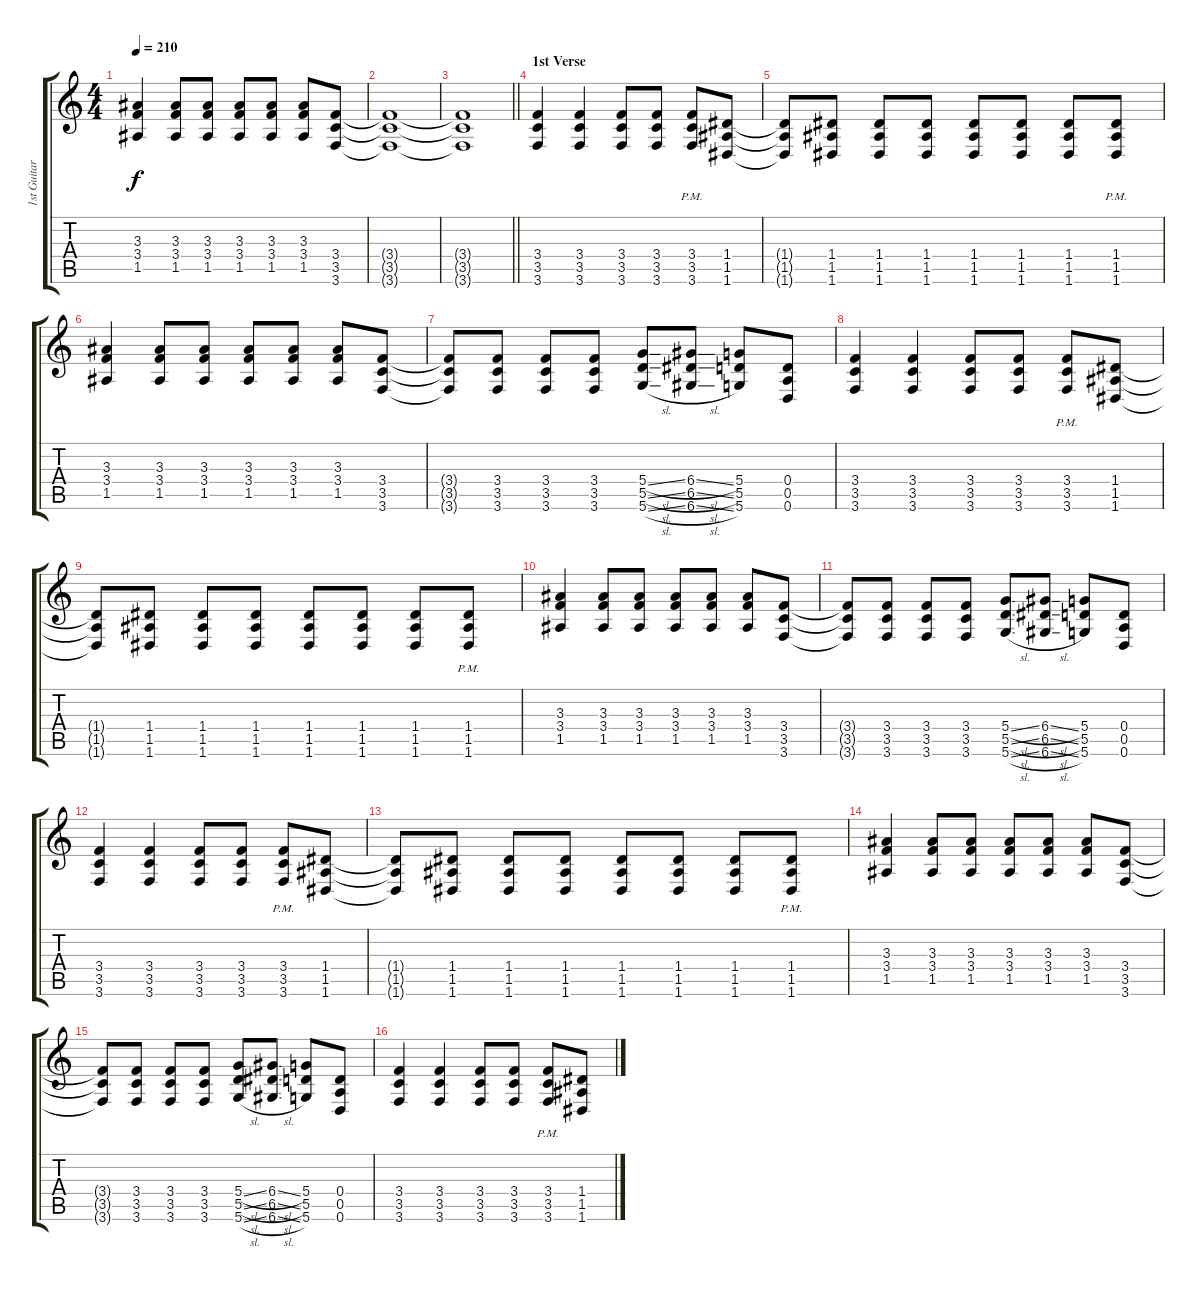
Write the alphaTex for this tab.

\track ("1st Guitar" "1st Guitar") {instrument distortionguitar}
\staff {score tabs}
\tuning (E4 B3 G3 D3 A2 D2) {hide}
\ts (4 4)
\tempo 210
\clef g2
\ks c
(3.3 3.4 1.5).4{dy f} (3.3 3.4 1.5).8 (3.3 3.4 1.5).8 (3.3 3.4 1.5).8 (3.3 3.4 1.5).8 (3.3 3.4 1.5).8 (3.4 3.5 3.6).8 |
(3.4{t} 3.5{t} 3.6{t}).1 |
\barLineRight lightlight
(3.4{t} 3.5{t} 3.6{t}).1 |
\section ("" "1st Verse")
(3.4 3.5 3.6).4 (3.4 3.5 3.6).4 (3.4 3.5 3.6).8 (3.4 3.5 3.6).8 (3.4{pm} 3.5{pm} 3.6{pm}).8 (1.4 1.5 1.6).8 |
(1.4{t} 1.5{t} 1.6{t}).8 (1.4 1.5 1.6).8 (1.4 1.5 1.6).8 (1.4 1.5 1.6).8 (1.4 1.5 1.6).8 (1.4 1.5 1.6).8 (1.4 1.5 1.6).8 (1.4{pm} 1.5{pm} 1.6{pm}).8 |
(3.3 3.4 1.5).4 (3.3 3.4 1.5).8 (3.3 3.4 1.5).8 (3.3 3.4 1.5).8 (3.3 3.4 1.5).8 (3.3 3.4 1.5).8 (3.4 3.5 3.6).8 |
(3.4{t} 3.5{t} 3.6{t}).8 (3.4 3.5 3.6).8 (3.4 3.5 3.6).8 (3.4 3.5 3.6).8 (5.4{sl} 5.5{sl} 5.6{sl}).8 (6.4{sl} 6.5{sl} 6.6{sl}).8 (5.4 5.5 5.6).8 (0.4 0.5 0.6).8 |
(3.4 3.5 3.6).4 (3.4 3.5 3.6).4 (3.4 3.5 3.6).8 (3.4 3.5 3.6).8 (3.4{pm} 3.5{pm} 3.6{pm}).8 (1.4 1.5 1.6).8 |
(1.4{t} 1.5{t} 1.6{t}).8 (1.4 1.5 1.6).8 (1.4 1.5 1.6).8 (1.4 1.5 1.6).8 (1.4 1.5 1.6).8 (1.4 1.5 1.6).8 (1.4 1.5 1.6).8 (1.4{pm} 1.5{pm} 1.6{pm}).8 |
(3.3 3.4 1.5).4 (3.3 3.4 1.5).8 (3.3 3.4 1.5).8 (3.3 3.4 1.5).8 (3.3 3.4 1.5).8 (3.3 3.4 1.5).8 (3.4 3.5 3.6).8 |
(3.4{t} 3.5{t} 3.6{t}).8 (3.4 3.5 3.6).8 (3.4 3.5 3.6).8 (3.4 3.5 3.6).8 (5.4{sl} 5.5{sl} 5.6{sl}).8 (6.4{sl} 6.5{sl} 6.6{sl}).8 (5.4 5.5 5.6).8 (0.4 0.5 0.6).8 |
(3.4 3.5 3.6).4 (3.4 3.5 3.6).4 (3.4 3.5 3.6).8 (3.4 3.5 3.6).8 (3.4{pm} 3.5{pm} 3.6{pm}).8 (1.4 1.5 1.6).8 |
(1.4{t} 1.5{t} 1.6{t}).8 (1.4 1.5 1.6).8 (1.4 1.5 1.6).8 (1.4 1.5 1.6).8 (1.4 1.5 1.6).8 (1.4 1.5 1.6).8 (1.4 1.5 1.6).8 (1.4{pm} 1.5{pm} 1.6{pm}).8 |
(3.3 3.4 1.5).4 (3.3 3.4 1.5).8 (3.3 3.4 1.5).8 (3.3 3.4 1.5).8 (3.3 3.4 1.5).8 (3.3 3.4 1.5).8 (3.4 3.5 3.6).8 |
(3.4{t} 3.5{t} 3.6{t}).8 (3.4 3.5 3.6).8 (3.4 3.5 3.6).8 (3.4 3.5 3.6).8 (5.4{sl} 5.5{sl} 5.6{sl}).8 (6.4{sl} 6.5{sl} 6.6{sl}).8 (5.4 5.5 5.6).8 (0.4 0.5 0.6).8 |
(3.4 3.5 3.6).4 (3.4 3.5 3.6).4 (3.4 3.5 3.6).8 (3.4 3.5 3.6).8 (3.4{pm} 3.5{pm} 3.6{pm}).8 (1.4 1.5 1.6).8
